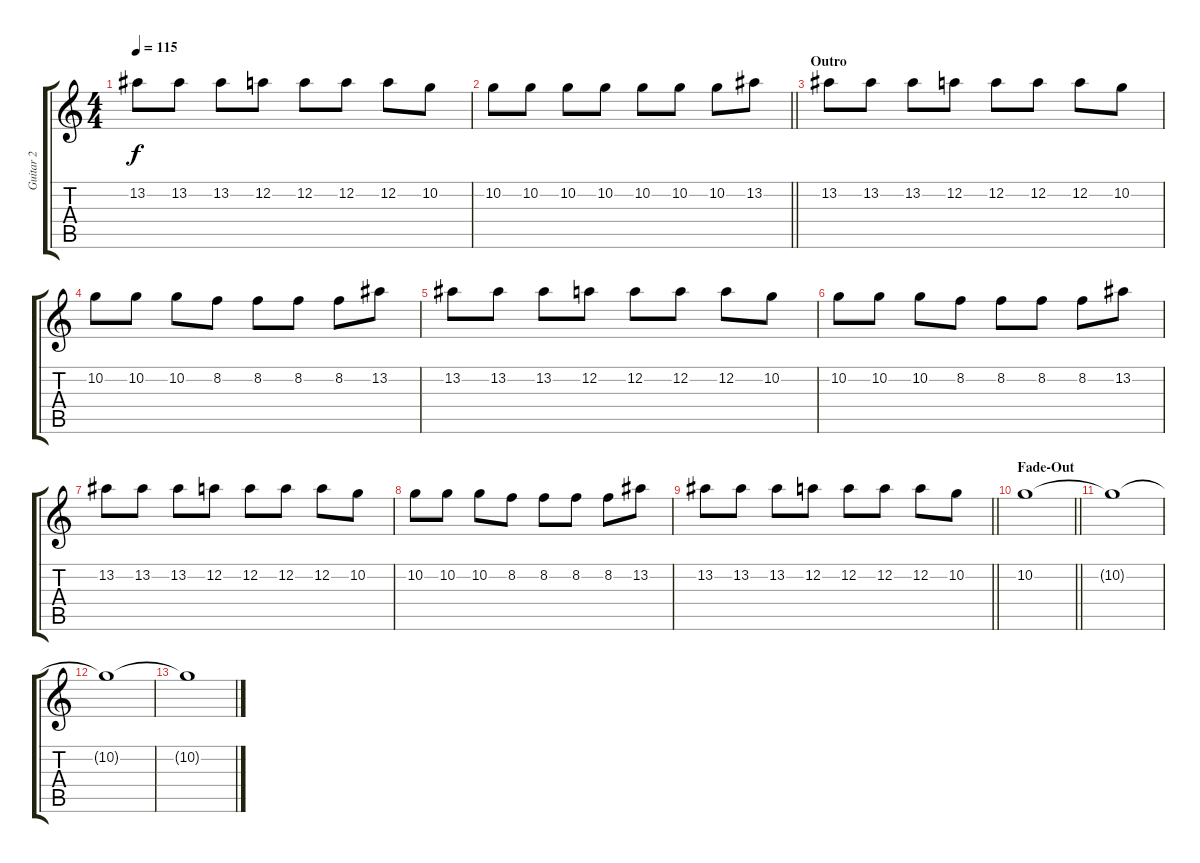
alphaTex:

\track ("Guitar 2" "Guitar 2") {instrument overdrivenguitar}
\staff {score tabs}
\tuning (D4 A3 F3 C3 G2 D2) {hide}
\ts (4 4)
\tempo 115
\clef g2
\ks c
13.2.8{dy f} 13.2.8 13.2.8 12.2.8 12.2.8 12.2.8 12.2.8 10.2.8 |
\barLineRight lightlight
10.2.8 10.2.8 10.2.8 10.2.8 10.2.8 10.2.8 10.2.8 13.2.8 |
\section ("" "Outro")
13.2.8{instrument overdrivenguitar} 13.2.8 13.2.8 12.2.8 12.2.8 12.2.8 12.2.8 10.2.8 |
10.2.8 10.2.8 10.2.8 8.2.8 8.2.8 8.2.8 8.2.8 13.2.8 |
13.2.8 13.2.8 13.2.8 12.2.8 12.2.8 12.2.8 12.2.8 10.2.8 |
10.2.8 10.2.8 10.2.8 8.2.8 8.2.8 8.2.8 8.2.8 13.2.8 |
13.2.8 13.2.8 13.2.8 12.2.8 12.2.8 12.2.8 12.2.8 10.2.8 |
10.2.8 10.2.8 10.2.8 8.2.8 8.2.8 8.2.8 8.2.8 13.2.8 |
\barLineRight lightlight
13.2.8 13.2.8 13.2.8 12.2.8 12.2.8 12.2.8 12.2.8 10.2.8 |
\section ("" "Fade-Out")
\barLineRight lightlight
10.2.1 |
10.2{t}.1 |
10.2{t}.1 |
10.2{t}.1
